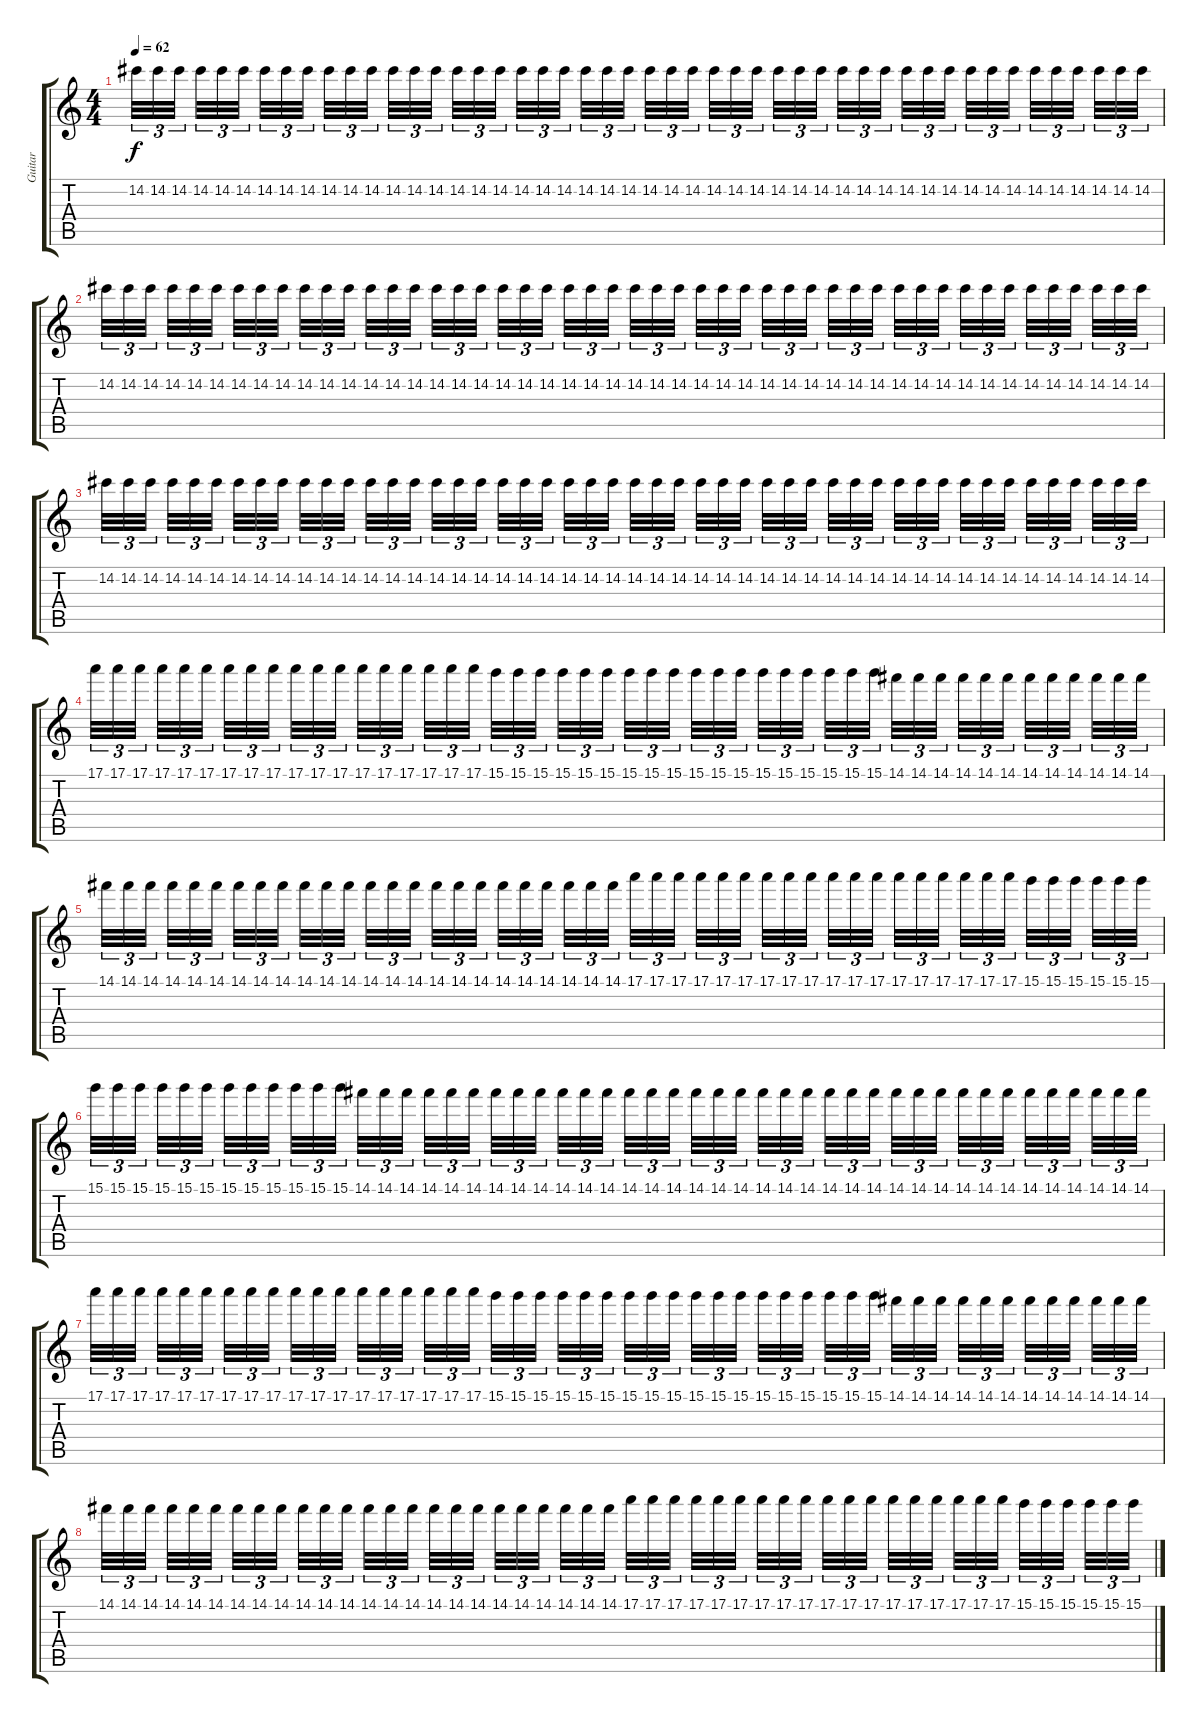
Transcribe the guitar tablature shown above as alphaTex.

\track ("Guitar" "Guitar") {instrument electricguitarclean}
\staff {score tabs}
\tuning (E4 B3 G3 D3 A2 E2) {hide}
\ts (4 4)
\tempo 62
\clef g2
\ks c
14.2.32{tu (3 2) dy f} 14.2.32{tu (3 2)} 14.2.32{tu (3 2) beam splitsecondary} 14.2.32{tu (3 2)} 14.2.32{tu (3 2)} 14.2.32{tu (3 2) beam splitsecondary} 14.2.32{tu (3 2)} 14.2.32{tu (3 2)} 14.2.32{tu (3 2) beam splitsecondary} 14.2.32{tu (3 2)} 14.2.32{tu (3 2)} 14.2.32{tu (3 2)} 14.2.32{tu (3 2)} 14.2.32{tu (3 2)} 14.2.32{tu (3 2) beam splitsecondary} 14.2.32{tu (3 2)} 14.2.32{tu (3 2)} 14.2.32{tu (3 2) beam splitsecondary} 14.2.32{tu (3 2)} 14.2.32{tu (3 2)} 14.2.32{tu (3 2) beam splitsecondary} 14.2.32{tu (3 2)} 14.2.32{tu (3 2)} 14.2.32{tu (3 2)} 14.2.32{tu (3 2)} 14.2.32{tu (3 2)} 14.2.32{tu (3 2) beam splitsecondary} 14.2.32{tu (3 2)} 14.2.32{tu (3 2)} 14.2.32{tu (3 2) beam splitsecondary} 14.2.32{tu (3 2)} 14.2.32{tu (3 2)} 14.2.32{tu (3 2) beam splitsecondary} 14.2.32{tu (3 2)} 14.2.32{tu (3 2)} 14.2.32{tu (3 2)} 14.2.32{tu (3 2)} 14.2.32{tu (3 2)} 14.2.32{tu (3 2) beam splitsecondary} 14.2.32{tu (3 2)} 14.2.32{tu (3 2)} 14.2.32{tu (3 2) beam splitsecondary} 14.2.32{tu (3 2)} 14.2.32{tu (3 2)} 14.2.32{tu (3 2) beam splitsecondary} 14.2.32{tu (3 2)} 14.2.32{tu (3 2)} 14.2.32{tu (3 2)} |
14.2.32{tu (3 2)} 14.2.32{tu (3 2)} 14.2.32{tu (3 2) beam splitsecondary} 14.2.32{tu (3 2)} 14.2.32{tu (3 2)} 14.2.32{tu (3 2) beam splitsecondary} 14.2.32{tu (3 2)} 14.2.32{tu (3 2)} 14.2.32{tu (3 2) beam splitsecondary} 14.2.32{tu (3 2)} 14.2.32{tu (3 2)} 14.2.32{tu (3 2)} 14.2.32{tu (3 2)} 14.2.32{tu (3 2)} 14.2.32{tu (3 2) beam splitsecondary} 14.2.32{tu (3 2)} 14.2.32{tu (3 2)} 14.2.32{tu (3 2) beam splitsecondary} 14.2.32{tu (3 2)} 14.2.32{tu (3 2)} 14.2.32{tu (3 2) beam splitsecondary} 14.2.32{tu (3 2)} 14.2.32{tu (3 2)} 14.2.32{tu (3 2)} 14.2.32{tu (3 2)} 14.2.32{tu (3 2)} 14.2.32{tu (3 2) beam splitsecondary} 14.2.32{tu (3 2)} 14.2.32{tu (3 2)} 14.2.32{tu (3 2) beam splitsecondary} 14.2.32{tu (3 2)} 14.2.32{tu (3 2)} 14.2.32{tu (3 2) beam splitsecondary} 14.2.32{tu (3 2)} 14.2.32{tu (3 2)} 14.2.32{tu (3 2)} 14.2.32{tu (3 2)} 14.2.32{tu (3 2)} 14.2.32{tu (3 2) beam splitsecondary} 14.2.32{tu (3 2)} 14.2.32{tu (3 2)} 14.2.32{tu (3 2) beam splitsecondary} 14.2.32{tu (3 2)} 14.2.32{tu (3 2)} 14.2.32{tu (3 2) beam splitsecondary} 14.2.32{tu (3 2)} 14.2.32{tu (3 2)} 14.2.32{tu (3 2)} |
14.2.32{tu (3 2)} 14.2.32{tu (3 2)} 14.2.32{tu (3 2) beam splitsecondary} 14.2.32{tu (3 2)} 14.2.32{tu (3 2)} 14.2.32{tu (3 2) beam splitsecondary} 14.2.32{tu (3 2)} 14.2.32{tu (3 2)} 14.2.32{tu (3 2) beam splitsecondary} 14.2.32{tu (3 2)} 14.2.32{tu (3 2)} 14.2.32{tu (3 2)} 14.2.32{tu (3 2)} 14.2.32{tu (3 2)} 14.2.32{tu (3 2) beam splitsecondary} 14.2.32{tu (3 2)} 14.2.32{tu (3 2)} 14.2.32{tu (3 2) beam splitsecondary} 14.2.32{tu (3 2)} 14.2.32{tu (3 2)} 14.2.32{tu (3 2) beam splitsecondary} 14.2.32{tu (3 2)} 14.2.32{tu (3 2)} 14.2.32{tu (3 2)} 14.2.32{tu (3 2)} 14.2.32{tu (3 2)} 14.2.32{tu (3 2) beam splitsecondary} 14.2.32{tu (3 2)} 14.2.32{tu (3 2)} 14.2.32{tu (3 2) beam splitsecondary} 14.2.32{tu (3 2)} 14.2.32{tu (3 2)} 14.2.32{tu (3 2) beam splitsecondary} 14.2.32{tu (3 2)} 14.2.32{tu (3 2)} 14.2.32{tu (3 2)} 14.2.32{tu (3 2)} 14.2.32{tu (3 2)} 14.2.32{tu (3 2) beam splitsecondary} 14.2.32{tu (3 2)} 14.2.32{tu (3 2)} 14.2.32{tu (3 2) beam splitsecondary} 14.2.32{tu (3 2)} 14.2.32{tu (3 2)} 14.2.32{tu (3 2) beam splitsecondary} 14.2.32{tu (3 2)} 14.2.32{tu (3 2)} 14.2.32{tu (3 2)} |
17.1.32{tu (3 2)} 17.1.32{tu (3 2)} 17.1.32{tu (3 2) beam splitsecondary} 17.1.32{tu (3 2)} 17.1.32{tu (3 2)} 17.1.32{tu (3 2) beam splitsecondary} 17.1.32{tu (3 2)} 17.1.32{tu (3 2)} 17.1.32{tu (3 2) beam splitsecondary} 17.1.32{tu (3 2)} 17.1.32{tu (3 2)} 17.1.32{tu (3 2)} 17.1.32{tu (3 2)} 17.1.32{tu (3 2)} 17.1.32{tu (3 2) beam splitsecondary} 17.1.32{tu (3 2)} 17.1.32{tu (3 2)} 17.1.32{tu (3 2) beam splitsecondary} 15.1.32{tu (3 2)} 15.1.32{tu (3 2)} 15.1.32{tu (3 2) beam splitsecondary} 15.1.32{tu (3 2)} 15.1.32{tu (3 2)} 15.1.32{tu (3 2)} 15.1.32{tu (3 2)} 15.1.32{tu (3 2)} 15.1.32{tu (3 2) beam splitsecondary} 15.1.32{tu (3 2)} 15.1.32{tu (3 2)} 15.1.32{tu (3 2) beam splitsecondary} 15.1.32{tu (3 2)} 15.1.32{tu (3 2)} 15.1.32{tu (3 2) beam splitsecondary} 15.1.32{tu (3 2)} 15.1.32{tu (3 2)} 15.1.32{tu (3 2)} 14.1.32{tu (3 2)} 14.1.32{tu (3 2)} 14.1.32{tu (3 2) beam splitsecondary} 14.1.32{tu (3 2)} 14.1.32{tu (3 2)} 14.1.32{tu (3 2) beam splitsecondary} 14.1.32{tu (3 2)} 14.1.32{tu (3 2)} 14.1.32{tu (3 2) beam splitsecondary} 14.1.32{tu (3 2)} 14.1.32{tu (3 2)} 14.1.32{tu (3 2)} |
14.1.32{tu (3 2)} 14.1.32{tu (3 2)} 14.1.32{tu (3 2) beam splitsecondary} 14.1.32{tu (3 2)} 14.1.32{tu (3 2)} 14.1.32{tu (3 2) beam splitsecondary} 14.1.32{tu (3 2)} 14.1.32{tu (3 2)} 14.1.32{tu (3 2) beam splitsecondary} 14.1.32{tu (3 2)} 14.1.32{tu (3 2)} 14.1.32{tu (3 2)} 14.1.32{tu (3 2)} 14.1.32{tu (3 2)} 14.1.32{tu (3 2) beam splitsecondary} 14.1.32{tu (3 2)} 14.1.32{tu (3 2)} 14.1.32{tu (3 2) beam splitsecondary} 14.1.32{tu (3 2)} 14.1.32{tu (3 2)} 14.1.32{tu (3 2) beam splitsecondary} 14.1.32{tu (3 2)} 14.1.32{tu (3 2)} 14.1.32{tu (3 2)} 17.1.32{tu (3 2)} 17.1.32{tu (3 2)} 17.1.32{tu (3 2) beam splitsecondary} 17.1.32{tu (3 2)} 17.1.32{tu (3 2)} 17.1.32{tu (3 2) beam splitsecondary} 17.1.32{tu (3 2)} 17.1.32{tu (3 2)} 17.1.32{tu (3 2) beam splitsecondary} 17.1.32{tu (3 2)} 17.1.32{tu (3 2)} 17.1.32{tu (3 2)} 17.1.32{tu (3 2)} 17.1.32{tu (3 2)} 17.1.32{tu (3 2) beam splitsecondary} 17.1.32{tu (3 2)} 17.1.32{tu (3 2)} 17.1.32{tu (3 2) beam splitsecondary} 15.1.32{tu (3 2)} 15.1.32{tu (3 2)} 15.1.32{tu (3 2) beam splitsecondary} 15.1.32{tu (3 2)} 15.1.32{tu (3 2)} 15.1.32{tu (3 2)} |
15.1.32{tu (3 2)} 15.1.32{tu (3 2)} 15.1.32{tu (3 2) beam splitsecondary} 15.1.32{tu (3 2)} 15.1.32{tu (3 2)} 15.1.32{tu (3 2) beam splitsecondary} 15.1.32{tu (3 2)} 15.1.32{tu (3 2)} 15.1.32{tu (3 2) beam splitsecondary} 15.1.32{tu (3 2)} 15.1.32{tu (3 2)} 15.1.32{tu (3 2)} 14.1.32{tu (3 2)} 14.1.32{tu (3 2)} 14.1.32{tu (3 2) beam splitsecondary} 14.1.32{tu (3 2)} 14.1.32{tu (3 2)} 14.1.32{tu (3 2) beam splitsecondary} 14.1.32{tu (3 2)} 14.1.32{tu (3 2)} 14.1.32{tu (3 2) beam splitsecondary} 14.1.32{tu (3 2)} 14.1.32{tu (3 2)} 14.1.32{tu (3 2)} 14.1.32{tu (3 2)} 14.1.32{tu (3 2)} 14.1.32{tu (3 2) beam splitsecondary} 14.1.32{tu (3 2)} 14.1.32{tu (3 2)} 14.1.32{tu (3 2) beam splitsecondary} 14.1.32{tu (3 2)} 14.1.32{tu (3 2)} 14.1.32{tu (3 2) beam splitsecondary} 14.1.32{tu (3 2)} 14.1.32{tu (3 2)} 14.1.32{tu (3 2)} 14.1.32{tu (3 2)} 14.1.32{tu (3 2)} 14.1.32{tu (3 2) beam splitsecondary} 14.1.32{tu (3 2)} 14.1.32{tu (3 2)} 14.1.32{tu (3 2) beam splitsecondary} 14.1.32{tu (3 2)} 14.1.32{tu (3 2)} 14.1.32{tu (3 2) beam splitsecondary} 14.1.32{tu (3 2)} 14.1.32{tu (3 2)} 14.1.32{tu (3 2)} |
17.1.32{tu (3 2)} 17.1.32{tu (3 2)} 17.1.32{tu (3 2) beam splitsecondary} 17.1.32{tu (3 2)} 17.1.32{tu (3 2)} 17.1.32{tu (3 2) beam splitsecondary} 17.1.32{tu (3 2)} 17.1.32{tu (3 2)} 17.1.32{tu (3 2) beam splitsecondary} 17.1.32{tu (3 2)} 17.1.32{tu (3 2)} 17.1.32{tu (3 2)} 17.1.32{tu (3 2)} 17.1.32{tu (3 2)} 17.1.32{tu (3 2) beam splitsecondary} 17.1.32{tu (3 2)} 17.1.32{tu (3 2)} 17.1.32{tu (3 2) beam splitsecondary} 15.1.32{tu (3 2)} 15.1.32{tu (3 2)} 15.1.32{tu (3 2) beam splitsecondary} 15.1.32{tu (3 2)} 15.1.32{tu (3 2)} 15.1.32{tu (3 2)} 15.1.32{tu (3 2)} 15.1.32{tu (3 2)} 15.1.32{tu (3 2) beam splitsecondary} 15.1.32{tu (3 2)} 15.1.32{tu (3 2)} 15.1.32{tu (3 2) beam splitsecondary} 15.1.32{tu (3 2)} 15.1.32{tu (3 2)} 15.1.32{tu (3 2) beam splitsecondary} 15.1.32{tu (3 2)} 15.1.32{tu (3 2)} 15.1.32{tu (3 2)} 14.1.32{tu (3 2)} 14.1.32{tu (3 2)} 14.1.32{tu (3 2) beam splitsecondary} 14.1.32{tu (3 2)} 14.1.32{tu (3 2)} 14.1.32{tu (3 2) beam splitsecondary} 14.1.32{tu (3 2)} 14.1.32{tu (3 2)} 14.1.32{tu (3 2) beam splitsecondary} 14.1.32{tu (3 2)} 14.1.32{tu (3 2)} 14.1.32{tu (3 2)} |
14.1.32{tu (3 2)} 14.1.32{tu (3 2)} 14.1.32{tu (3 2) beam splitsecondary} 14.1.32{tu (3 2)} 14.1.32{tu (3 2)} 14.1.32{tu (3 2) beam splitsecondary} 14.1.32{tu (3 2)} 14.1.32{tu (3 2)} 14.1.32{tu (3 2) beam splitsecondary} 14.1.32{tu (3 2)} 14.1.32{tu (3 2)} 14.1.32{tu (3 2)} 14.1.32{tu (3 2)} 14.1.32{tu (3 2)} 14.1.32{tu (3 2) beam splitsecondary} 14.1.32{tu (3 2)} 14.1.32{tu (3 2)} 14.1.32{tu (3 2) beam splitsecondary} 14.1.32{tu (3 2)} 14.1.32{tu (3 2)} 14.1.32{tu (3 2) beam splitsecondary} 14.1.32{tu (3 2)} 14.1.32{tu (3 2)} 14.1.32{tu (3 2)} 17.1.32{tu (3 2)} 17.1.32{tu (3 2)} 17.1.32{tu (3 2) beam splitsecondary} 17.1.32{tu (3 2)} 17.1.32{tu (3 2)} 17.1.32{tu (3 2) beam splitsecondary} 17.1.32{tu (3 2)} 17.1.32{tu (3 2)} 17.1.32{tu (3 2) beam splitsecondary} 17.1.32{tu (3 2)} 17.1.32{tu (3 2)} 17.1.32{tu (3 2)} 17.1.32{tu (3 2)} 17.1.32{tu (3 2)} 17.1.32{tu (3 2) beam splitsecondary} 17.1.32{tu (3 2)} 17.1.32{tu (3 2)} 17.1.32{tu (3 2) beam splitsecondary} 15.1.32{tu (3 2)} 15.1.32{tu (3 2)} 15.1.32{tu (3 2) beam splitsecondary} 15.1.32{tu (3 2)} 15.1.32{tu (3 2)} 15.1.32{tu (3 2)}
